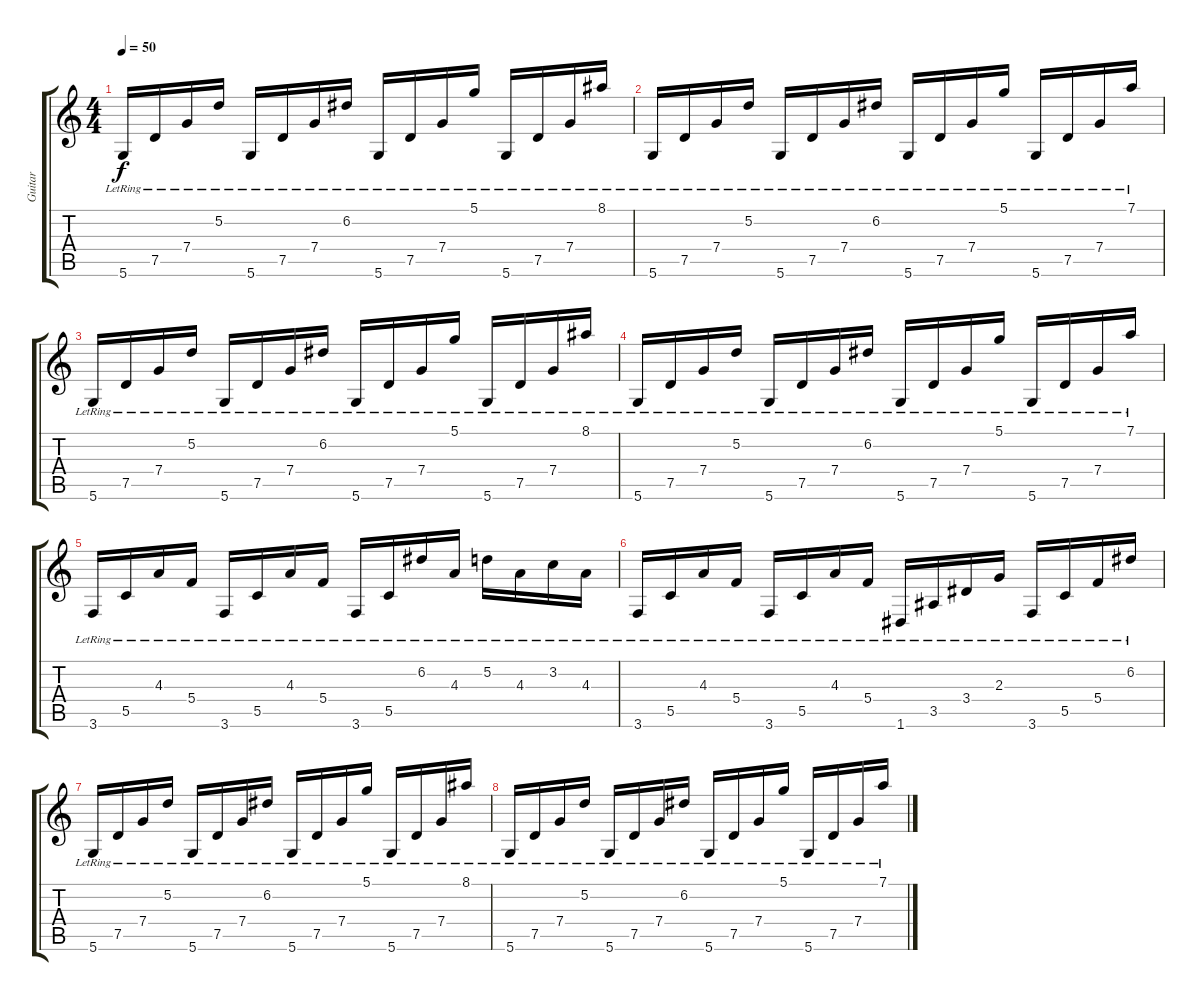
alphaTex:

\track ("Guitar" "Guitar") {instrument acousticguitarsteel}
\staff {score tabs}
\tuning (D4 A3 F3 C3 G2 D2) {hide}
\ts (4 4)
\section ("" "")
\tempo 50
\clef g2
\ks c
5.6{lr}.16{dy f} 7.5{lr}.16 7.4{lr}.16 5.2{lr}.16 5.6{lr}.16 7.5{lr}.16 7.4{lr}.16 6.2{lr}.16 5.6{lr}.16 7.5{lr}.16 7.4{lr}.16 5.1{lr}.16 5.6{lr}.16 7.5{lr}.16 7.4{lr}.16 8.1{lr}.16 |
5.6{lr}.16 7.5{lr}.16 7.4{lr}.16 5.2{lr}.16 5.6{lr}.16 7.5{lr}.16 7.4{lr}.16 6.2{lr}.16 5.6{lr}.16 7.5{lr}.16 7.4{lr}.16 5.1{lr}.16 5.6{lr}.16 7.5{lr}.16 7.4{lr}.16 7.1{lr}.16 |
5.6{lr}.16 7.5{lr}.16 7.4{lr}.16 5.2{lr}.16 5.6{lr}.16 7.5{lr}.16 7.4{lr}.16 6.2{lr}.16 5.6{lr}.16 7.5{lr}.16 7.4{lr}.16 5.1{lr}.16 5.6{lr}.16 7.5{lr}.16 7.4{lr}.16 8.1{lr}.16 |
5.6{lr}.16 7.5{lr}.16 7.4{lr}.16 5.2{lr}.16 5.6{lr}.16 7.5{lr}.16 7.4{lr}.16 6.2{lr}.16 5.6{lr}.16 7.5{lr}.16 7.4{lr}.16 5.1{lr}.16 5.6{lr}.16 7.5{lr}.16 7.4{lr}.16 7.1{lr}.16 |
3.6{lr}.16 5.5{lr}.16 4.3{lr}.16 5.4{lr}.16 3.6{lr}.16 5.5{lr}.16 4.3{lr}.16 5.4{lr}.16 3.6{lr}.16 5.5{lr}.16 6.2{lr}.16 4.3{lr}.16 5.2{lr}.16 4.3{lr}.16 3.2{lr}.16 4.3{lr}.16 |
3.6{lr}.16 5.5{lr}.16 4.3{lr}.16 5.4{lr}.16 3.6{lr}.16 5.5{lr}.16 4.3{lr}.16 5.4{lr}.16 1.6{lr}.16 3.5{lr}.16 3.4{lr}.16 2.3{lr}.16 3.6{lr}.16 5.5{lr}.16 5.4{lr}.16 6.2{lr}.16 |
5.6{lr}.16 7.5{lr}.16 7.4{lr}.16 5.2{lr}.16 5.6{lr}.16 7.5{lr}.16 7.4{lr}.16 6.2{lr}.16 5.6{lr}.16 7.5{lr}.16 7.4{lr}.16 5.1{lr}.16 5.6{lr}.16 7.5{lr}.16 7.4{lr}.16 8.1{lr}.16 |
5.6{lr}.16 7.5{lr}.16 7.4{lr}.16 5.2{lr}.16 5.6{lr}.16 7.5{lr}.16 7.4{lr}.16 6.2{lr}.16 5.6{lr}.16 7.5{lr}.16 7.4{lr}.16 5.1{lr}.16 5.6{lr}.16 7.5{lr}.16 7.4{lr}.16 7.1{lr}.16
